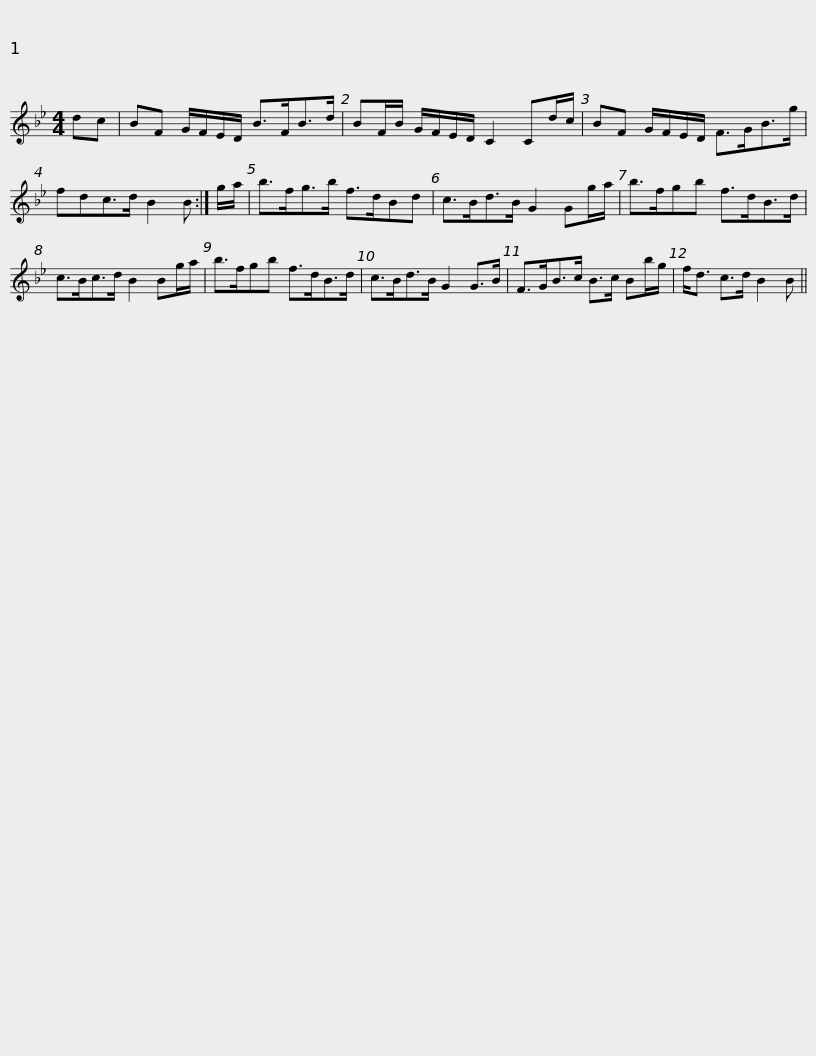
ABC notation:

X:1
L:1/8
M:4/4
I:linebreak $
K:Bb
V:1 treble
V:1
 dc | BF G/F/E/D/ B>FB>d | BF/B/ G/F/E/D/ C2 Cd/c/ | BF G/F/E/D/ F>GB>g | fdc>d B2 B :| %5
 g/a/ |$ b>fg>b f>dBd | c>Bd>B G2 Gg/a/ | b>fgb f>dB>d | c>Bc>d B2 Bg/a/ |$ %10
 b>fgb f>dB>d | c>Bd>B G2 G>B | F>GB>c B>c Bb/g/ | f<d c>d B2 B || %14
